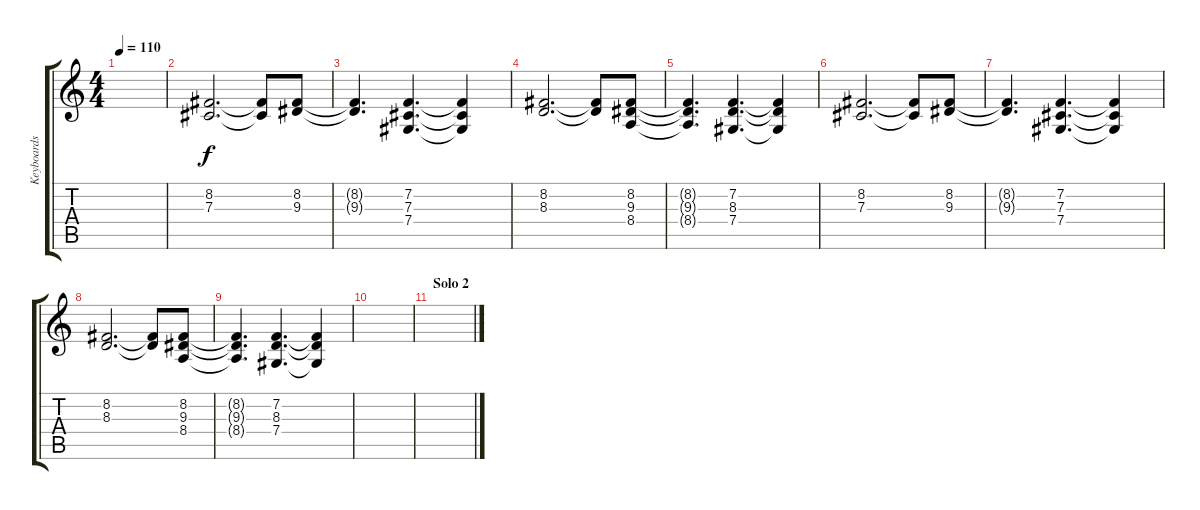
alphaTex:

\track ("Keyboards - Overdub" "Keyboards ") {instrument stringensemble1}
\staff {score tabs}
\tuning (Eb4 Bb3 Gb3 Db3 Ab2 Eb2) {hide}
\ts (4 4)
\tempo 110
\clef g2
\ks c
|
(8.2 7.3).2{d volume 9} (8.2{t} 7.3{t}).8 (8.2 9.3).8 |
(8.2{t} 9.3{t}).4{d} (7.2 7.3 7.4).4{d} (7.2{t} 7.3{t} 7.4{t}).4 |
(8.2 8.3).2{d volume 9} (8.2{t} 8.3{t}).8 (8.2 9.3 8.4).8 |
(8.2{t} 9.3{t} 8.4{t}).4{d} (7.2 8.3 7.4).4{d} (7.2{t} 8.3{t} 7.4{t}).4 |
(8.2 7.3).2{d volume 9} (8.2{t} 7.3{t}).8 (8.2 9.3).8 |
(8.2{t} 9.3{t}).4{d} (7.2 7.3 7.4).4{d} (7.2{t} 7.3{t} 7.4{t}).4 |
(8.2 8.3).2{d volume 9} (8.2{t} 8.3{t}).8 (8.2 9.3 8.4).8 |
(8.2{t} 9.3{t} 8.4{t}).4{d} (7.2 8.3 7.4).4{d} (7.2{t} 8.3{t} 7.4{t}).4 |
|
\section ("" "Solo 2")
